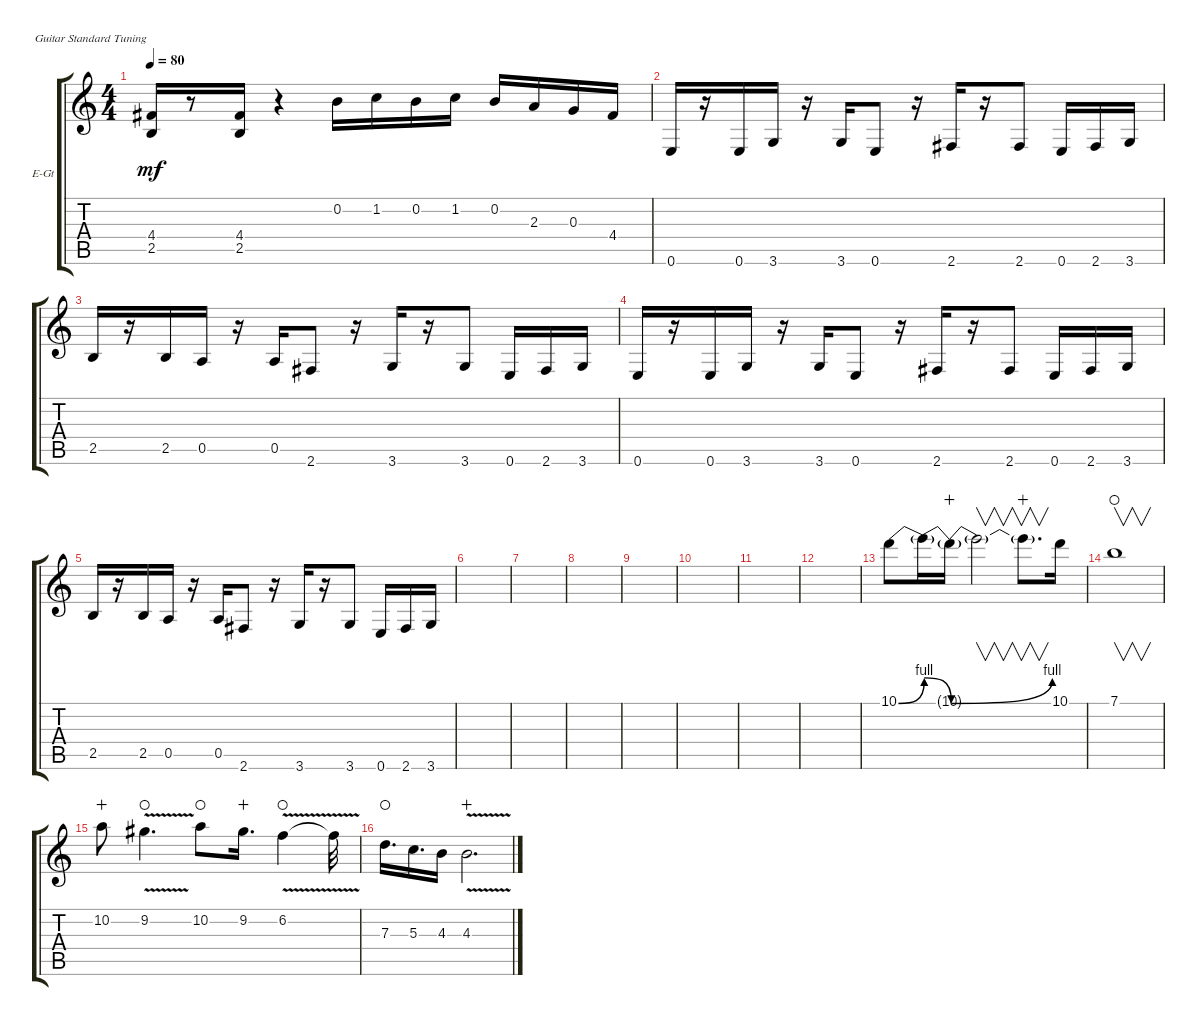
\defaultSystemsLayout 4
\bracketExtendMode groupsimilarinstruments
\firstSystemTrackNameOrientation horizontal
\otherSystemsTrackNameOrientation horizontal
\track ("Electric Guitar" "E-Gt") {instrument distortionguitar}
\staff {score tabs}
\tuning (E4 B3 G3 D3 A2 E2)
\ts (4 4)
\tempo 80
\clef g2
\ks c
(2.5 4.4).16{dy mf} r.8 (2.5 4.4).16 r.4 0.2.16 1.2.16 0.2.16 1.2.16 0.2.16 2.3.16 0.3.16 4.4.16 |
0.6.16 r.16 0.6.16 3.6.16 r.16 3.6.16 0.6.8 r.16 2.6.16 r.16 2.6.8 0.6.16 2.6.16 3.6.16 |
2.5.16 r.16 2.5.16 0.5.16 r.16 0.5.16 2.6.8 r.16 3.6.16 r.16 3.6.8 0.6.16 2.6.16 3.6.16 |
0.6.16 r.16 0.6.16 3.6.16 r.16 3.6.16 0.6.8 r.16 2.6.16 r.16 2.6.8 0.6.16 2.6.16 3.6.16 |
2.5.16 r.16 2.5.16 0.5.16 r.16 0.5.16 2.6.8 r.16 3.6.16 r.16 3.6.8 0.6.16 2.6.16 3.6.16 |
|
|
|
|
|
|
|
10.1{be (bend 0 0 15 4)}.8 10.1{be (release 0 4 15 0) t}.16 10.1{be (bend 0 0 15 4) t}.16{wahc} 10.1{t}.2{v} 10.1{t}.8{v d wahc} 10.1.16 |
7.1.1{v waho} |
10.2.8{wahc} 9.2{v}.4{d waho} 10.2.8{waho} 9.2.16{d wahc} 6.2{v}.4{waho} 6.2{v t}.32 |
7.3.16{d waho} 5.3.16{d} 4.3.16 4.3{v}.2{d wahc}
